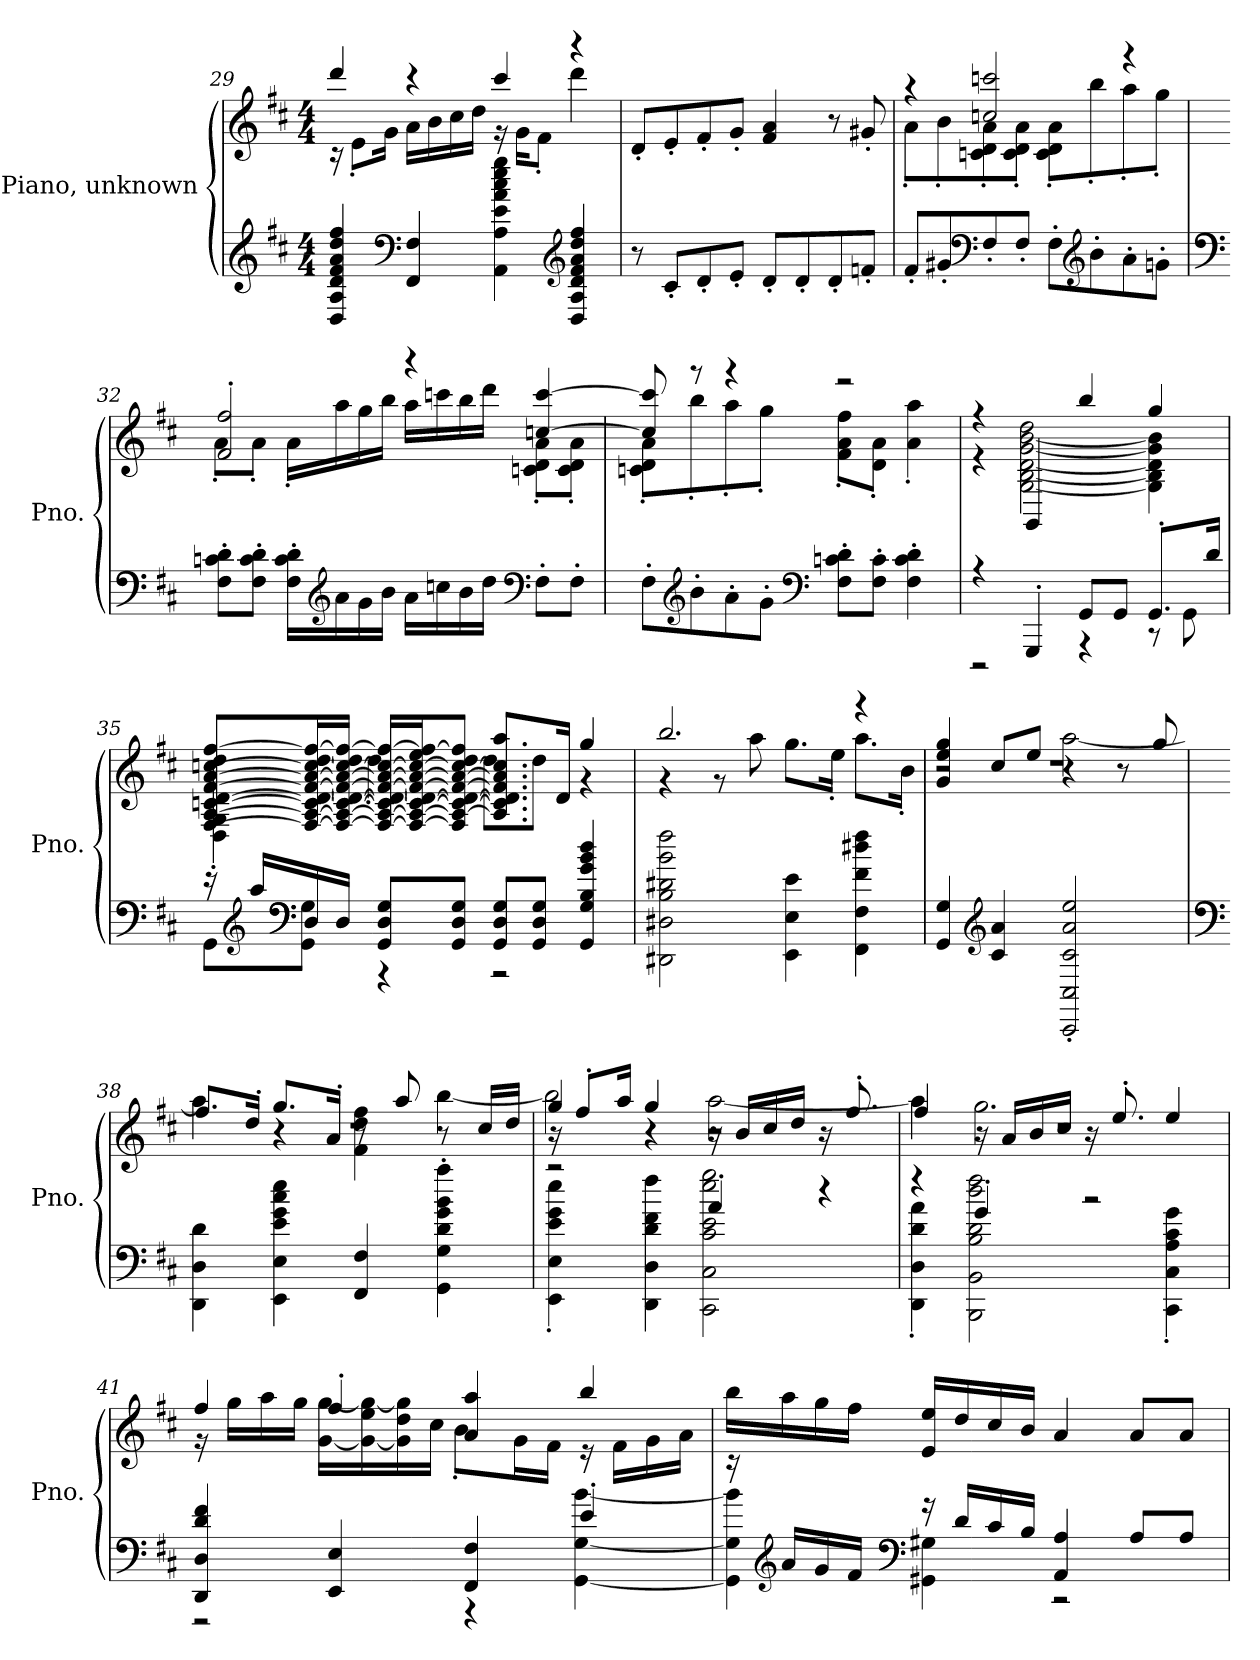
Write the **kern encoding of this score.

**kern	**kern
*part1	*part1
*staff2	*staff1
*I"Piano, unknown	*
*I'Pno.	*
!!LO:LB:g=z
*clefG2	*clefG2
*k[f#c#]	*k[f#c#]
*M4/4	*M4/4
=29	=29
*	*^
4D/ 4A/ 4d/ 4f#/ 4a/ 4dd/ 4ff#/	4ddd/	16r
.	.	8e'\L
.	.	16g\Jk
*clefF4	*	*
4FF#/ 4F#/	4r	16a\LL
.	.	16b\
.	.	16cc#\
.	.	16dd\JJ
4AA\ 4A\ 4e\ 4a\ 4cc#\ 4ee\ 4gg\	4ccc#/	16r
.	.	16g\KL
.	.	8f#'\J
*clefG2	*	*
4D/ 4A/ 4d/ 4f#/ 4a/ 4dd/ 4ff#/	4r	4ddd\
*	*v	*v
=30	=30
8r	8d'/L
8c#'/L	8e'/
8d'/	8f#'/
8e'/J	8g'/J
8d'/L	4f#/ 4a/
8d'/	.
8d'/	8r
8fn'/J	8g#X'/
=31	=31
*	*^
8f#'/L	4r	8a'\L
8g#X'/	.	8b'\
*clefF4	*	*
8F#'/	2ccn/ 2cccn/	8cn\' 8d\' 8a\'
8F#'/J	.	8c\' 8d\' 8a\'J
8F#'\L	.	8c\' 8d\' 8a\'L
*clefG2	*	*
8b'\	.	8bb'\
8a'\	4r	8aa'\
8gn'\J	.	8gg'\J
!!LO:LB:g=z	!!
=32	=32	=32
*clefF4	*	*
8F#\' 8cn\' 8d\'L	2f#/' 2ff#/'	8a'\L
8F#\' 8c\' 8d\'J	.	8a'\J
16F#\' 16c\' 16d\'LL	.	16a'\LL
*clefG2	*	*
16a\	.	16aa\
16g\	.	16gg\
16b\JJ	.	16bb\JJ
16a\LL	4r	16aa\LL
16ccn\	.	16cccn\
16b\	.	16bb\
16dd\JJ	.	16ddd\JJ
*clefF4	*	*
8F#'\L	[4ccn/ [4ccc/	8cn\' 8d\' 8a\'L
8F#'\J	.	8c\' 8d\' 8a\'J
=33	=33	=33
8F#'\L	8cc/] 8ccc/]	8cn\' 8d\' 8a\'L
*clefG2	*	*
8b'\	8r	8bb'\
8a'\	4r	8aa'\
8g'\J	.	8gg'\J
*clefF4	*	*
8F#\' 8cn\' 8d\'L	2r	8f#\' 8a\' 8ff#\'L
8F#\' 8c\'J	.	8d\' 8a\'J
4F#\' 4c\' 4d\'	.	4a\' 4aa\'
!!LO:PB:g=z	!!
=34	=34	=34
*^	*	*
4r	2r	4r	4r
4GGG'/	.	4GG/	[2G\ [2B\ [2d\ [2g\ [2b\ 2dd\
8GG/L	4r	4bb/	.
8GG/J	.	.	.
8.GG'/L	8r	4gg/	4G\] 4B\] 4d\] 4g\] 4b\]
.	8GG\	.	.
16d/Jk	.	.	.
=35	=35	=35	=35
16r	8GG\L	[8F#/ [8A/ [8cn/ [8d/ [8f#/ [8a/ [8ccn/ [8ff#/L	4D\' 4G\' 4dd\'
*clefG2	*	*	*
16aa/LL	.	.	.
*clefF4	*	*	*
16D/	8GG\ 8G\J	16F#/_ 16A/_ 16c/_ 16d/_ 16f#/_ 16a/_ 16cc/_ 16dd/ 16ff#/_L	.
16D/JJ	.	16F#/_ 16A/_ 16c/_ 16d/_ 16f#/_ 16a/_ 16cc/_ 16dd/ 16ff#/_JJ	.
8GG/ 8D/ 8G/L	4r	16F#/_ 16A/_ 16c/_ 16d/_ 16f#/_ 16a/_ 16cc/_ 16ff#/_LL	4dd'\
.	.	16F#/_ 16A/_ 16c/_ 16d/_ 16f#/_ 16a/_ 16cc/_ 16ee/ 16ff#/_J	.
8GG/ 8D/ 8G/J	.	8F#/] 8A/_ 8c/_ 8d/_ 8f#/_ 8a/_ 8cc/_ 8dd/ 8ff#/]J	.
8GG/ 8D/ 8G/L	2r	8.A/] 8.c/] 8.d/] 8.f#/] 8.a/] 8.cc/] 8.aa/L	8dd\L
8GG/ 8D/ 8G/J	.	.	8dd\J
.	.	16d/Jk	.
4GG/ 4G/ 4B/ 4g/ 4b/ 4dd/	.	4gg/	4r
*v	*v	*	*
=36	=36	=36
2DD#X\ 2D#X\ 2B\ 2d#X\ 2b\ 2ff#\	2.bb/	4r
.	.	8r
.	.	8aa\
4EE\ 4E\ 4e\	.	8.gg\L
.	.	16ee'\Jk
4FF#\ 4F#\ 4f#\ 4dd#X\ 4ff#\	4r	8.aa\L
.	.	16b'\Jk
!!LO:LB:g=z
=37	=37	=37
*	*	*^
4GG/ 4G/	1r	2r	4g/ 4ee/ 4gg/
*clefG2	*	*	*
4c#/ 4a/	.	.	8cc#/L
.	.	.	8ee/J
2CC#/' 2C#/' 2c#/' 2a/' 2ee/'	.	[2aa\	4r
.	.	.	8r
.	.	.	8gg/
=38	=38	=38	=38
*clefF4	*	*	*
4DD\ 4D\ 4d\	1r	4aa\]	8.ff#/L
.	.	.	16dd'/Jk
4EE\ 4E\ 4e\ 4g\ 4cc#\ 4ee\	.	4r	8.gg/L
.	.	.	16a'/Jk
4FF#/ 4F#/	.	4f#\ 4dd\ 4ff#\	8r
.	.	.	8aa/
4GG\' 4G\' 4d\' 4g\' 4b\' 4aa\'	.	[4bb\	8r
.	.	.	16cc#/LL
.	.	.	16dd/JJ
=39	=39	=39	=39
*^	*	*	*
2r	4EE\' 4E\' 4e\' 4g\' 4ee\'	4gg/	2bb\]	16r
.	.	.	.	8ff#'/L
.	.	.	.	16aa/Jk
.	4DD\ 4D\ 4d\ 4f#\ 4ff#\	4r	.	4gg/
4a'/	2CC#\ 2C#\ 2c#\ 2e\ 2ee\ 2gg\	2r	[2aa\	16r
.	.	.	.	16b/LL
.	.	.	.	16cc#/
.	.	.	.	16dd/JJ
4r	.	.	.	16r
.	.	.	.	8.ff#'/
=40	=40	=40	=40	=40
4r	4DD\' 4D\' 4d\' 4a\'	1r	4aa\]	4ff#/
4g'/	2BBB\ 2BB\ 2B\ 2d\ 2dd\ 2ff#\	.	2.gg\	16r
.	.	.	.	16a/LL
.	.	.	.	16b/
.	.	.	.	16cc#/JJ
2r	.	.	.	16r
.	.	.	.	8.ee'/
.	4CC#\' 4C#\' 4A\' 4c#\' 4g\'	.	.	4ee/
*	*	*	*v	*v
!!LO:LB:g=z
=41	=41	=41	=41
4DD/ 4D/ 4d/ 4f#/	2r	4ff#/	16r
.	.	.	16gg\LL
.	.	.	16aa\
.	.	.	16gg\JJ
4EE/ 4E/	.	4ff#'/	[16g\ [16gg\LL
.	.	.	16g\_ 16ee\ 16gg\_
.	.	.	16g\] 16dd\ 16gg\]
.	.	.	16cc#\JJ
4FF#/ 4F#/	4r	4a/ 4aa/	8b'\L
.	.	.	16g\L
.	.	.	16f#\JJ
4e'/	[4GG\ [4G\ [4b\	4bb/	16r
.	.	.	16f#\LL
.	.	.	16g\
.	.	.	16a\JJ
*	*	*v	*v
=42	=42	=42
16r	4GG\] 4G\] 4b\]	16bb\LL
*clefG2	*	*
16a/LL	.	16aa\
16g/	.	16gg\
16f#/JJ	.	16ff#\JJ
*clefF4	*	*
16r	4GG#X\ 4G#X\	16e/ 16ee/LL
16d/LL	.	16dd/
16c#/	.	16cc#/
16B/JJ	.	16b/JJ
4AA/ 4A/	2r	4a/
8A/L	.	8a/L
8A/J	.	8a/J
*v	*v	*
=	=
*-	*-
